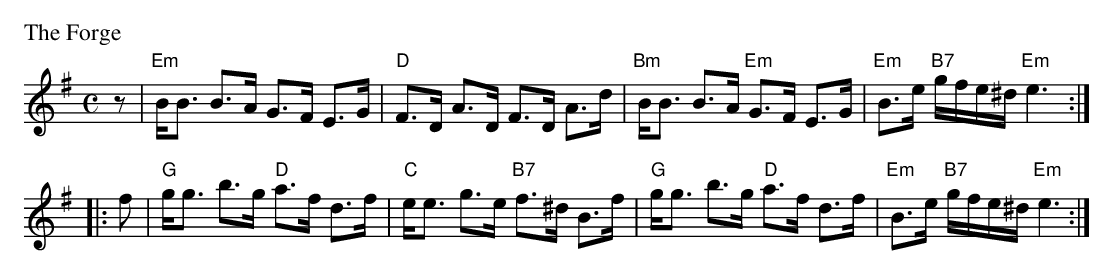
X:1
P: The Forge
M: C
L: 1/16
K: Em
   z2 \
| "Em"BB3 B3A     G3F E3G |  "D"F3D A3D F3D A3d \
| "Bm"BB3 B3A "Em"G3F E3G | "Em"B3e "B7"gfe^d "Em"e6 :|
|: f2 \
| "G"gg3 b3g "D"a3f d3f | "C"ee3 g3e "B7"f3^d B3f \
| "G"gg3 b3g "D"a3f d3f | "Em"B3e "B7"gfe^d "Em"e6 :|
